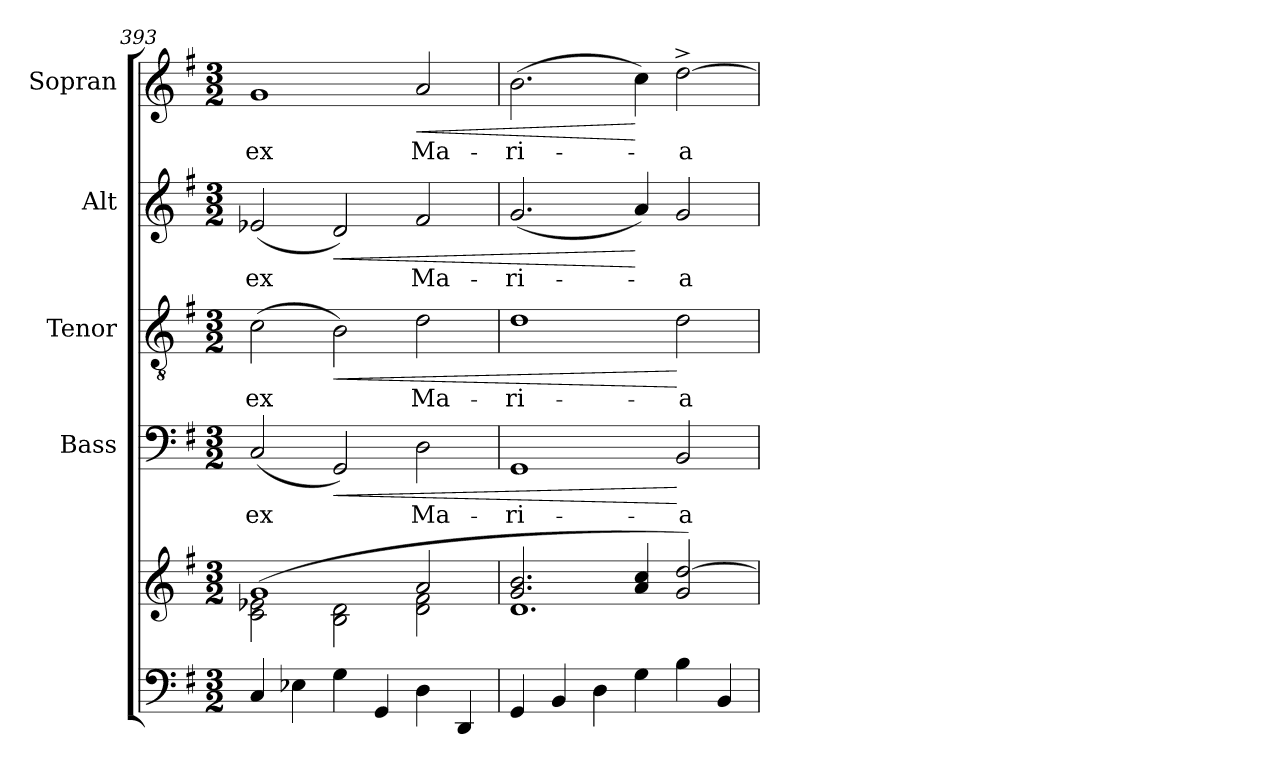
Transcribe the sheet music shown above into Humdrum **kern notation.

**kern	**kern	**kern	**text	**dynam	**kern	**text	**dynam	**kern	**text	**dynam	**kern	**text	**dynam
*part5	*part5	*part4	*part4	*part4	*part3	*part3	*part3	*part2	*part2	*part2	*part1	*part1	*part1
*staff6	*staff5	*staff4	*staff4	*staff4	*staff3	*staff3	*staff3	*staff2	*staff2	*staff2	*staff1	*staff1	*staff1
*	*	*I"Bass	*	*	*I"Tenor	*	*	*I"Alt	*	*	*I"Sopran	*	*
*	*	*I'B.	*	*	*I'T.	*	*	*I'A.	*	*	*I'S.	*	*
*clefF4	*clefG2	*clefF4	*	*	*clefGv2	*	*	*clefG2	*	*	*clefG2	*	*
*k[f#]	*k[f#]	*k[f#]	*	*	*k[f#]	*	*	*k[f#]	*	*	*k[f#]	*	*
*G:	*G:	*G:	*	*	*G:	*	*	*G:	*	*	*G:	*	*
*M3/2	*M3/2	*M3/2	*	*	*M3/2	*	*	*M3/2	*	*	*M3/2	*	*
=393	=393	=393	=393	=393	=393	=393	=393	=393	=393	=393	=393	=393	=393
*	*^	*	*	*	*	*	*	*	*	*	*	*	*
!	!	!	!	!LO:LY:b	!	!	!LO:LY:b	!	!	!LO:LY:b	!	!	!LO:LY:b	!
4C/	(>1g	2c\ 2e-X\	(<2C/	ex	.	(>2c\	ex	.	(<2e-X/	ex	.	1g	ex	.
4E-X\	.	.	.	.	.	.	.	.	.	.	.	.	.	.
!	!	!	!	!	!LO:HP:b	!	!	!LO:HP:b	!	!	!LO:HP:b	!	!	!
4G\	.	2B\ 2d\	2GG/)	.	<	2B\)	.	<	2d/)	.	<	.	.	.
4GG/	.	.	.	.	.	.	.	.	.	.	.	.	.	.
!	!	!	!	!LO:LY:b	!	!	!LO:LY:b	!	!	!LO:LY:b	!	!	!LO:LY:b	!LO:HP:b
4D\	2a/	2d\ 2f#\	2D\	Ma-	.	2d\	Ma-	.	2f#/	Ma-	.	2a/	Ma-	<
4DD/	.	.	.	.	.	.	.	.	.	.	.	.	.	.
=394	=394	=394	=394	=394	=394	=394	=394	=394	=394	=394	=394	=394	=394	=394
!	!	!	!	!LO:LY:b	!	!	!LO:LY:b	!	!	!LO:LY:b	!	!	!LO:LY:b	!
4GG/	2.g/ 2.b/	1.d	1GG	-ri-	.	1d	-ri-	.	(<2.g/	-ri-	.	(>2.b\	-ri-	.
4BB/	.	.	.	.	.	.	.	.	.	.	.	.	.	.
4D\	.	.	.	.	.	.	.	.	.	.	.	.	.	.
4G\	4a/ 4cc/	.	.	.	.	.	.	.	4a/)	.	[	4cc\)	.	[
!	!	!	!	!LO:LY:b	!	!	!LO:LY:b	!	!	!LO:LY:b	!	!	!LO:LY:b	!
4B\	2g/ [>2dd/)	.	2BB/	-a	[	2d\	-a	[	2g/	-a	.	[2dd^>\	-a	.
4BB/	.	.	.	.	.	.	.	.	.	.	.	.	.	.
*	*v	*v	*	*	*	*	*	*	*	*	*	*	*	*
=	=	=	=	=	=	=	=	=	=	=	=	=	=
*-	*-	*-	*-	*-	*-	*-	*-	*-	*-	*-	*-	*-	*-
